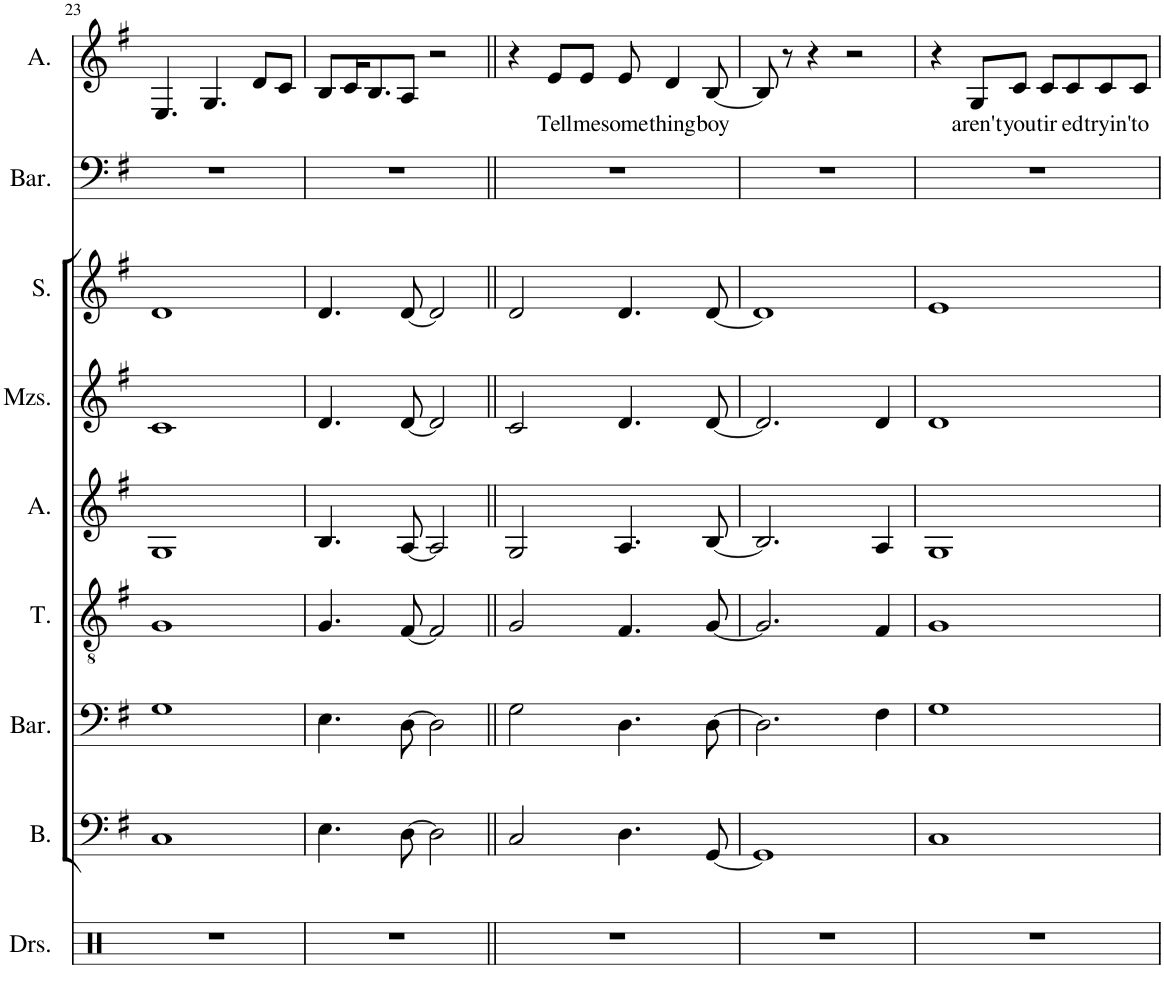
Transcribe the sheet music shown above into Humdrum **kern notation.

**kern	**kern	**kern	**kern	**kern	**kern	**kern	**kern	**kern	**text
*part9	*part8	*part7	*part6	*part5	*part4	*part3	*part2	*part1	*part1
*staff9	*staff8	*staff7	*staff6	*staff5	*staff4	*staff3	*staff2	*staff1	*staff1
*I"Drumset	*I"Bass	*I"Baritone	*I"Tenor	*I"Alto	*I"Mezzo-soprano	*I"Soprano	*I"Baritone	*I"Alto	*
*I'Drs.	*I'B.	*I'Bar.	*I'T.	*I'A.	*I'Mzs.	*I'S.	*I'Bar.	*I'A.	*
!!LO:PB:g=z
*clefX	*clefF4	*clefF4	*clefGv2	*clefG2	*clefG2	*clefG2	*clefF4	*clefG2	*
*k[]	*k[f#]	*k[f#]	*k[f#]	*k[f#]	*k[f#]	*k[f#]	*k[f#]	*k[f#]	*
*M4/4	*M4/4	*M4/4	*M4/4	*M4/4	*M4/4	*M4/4	*M4/4	*M4/4	*
=23	=23	=23	=23	=23	=23	=23	=23	=23	=23
1r	1C	1G	1G	1G	1c	1d	1r	4.E/	.
.	.	.	.	.	.	.	.	4.G/	.
.	.	.	.	.	.	.	.	8d/L	.
.	.	.	.	.	.	.	.	8c/J	.
=24	=24	=24	=24	=24	=24	=24	=24	=24	=24
1r	4.E\	4.E\	4.G/	4.B/	4.d/	4.d/	1r	8B/L	.
.	.	.	.	.	.	.	.	16c/K	.
.	.	.	.	.	.	.	.	8.B/	.
.	[8D\	[8D\	[8F#/	[8A/	[8d/	[8d/	.	8A/J	.
.	2D\]	2D\]	2F#/]	2A/]	2d/]	2d/]	.	2r	.
=25||	=25||	=25||	=25||	=25||	=25||	=25||	=25||	=25||	=25||
1r	2C/	2G\	2G/	2G/	2c/	2d/	1r	4r	.
!	!	!	!	!	!	!	!	!	!LO:LY:b
.	.	.	.	.	.	.	.	8e/L	Tell
!	!	!	!	!	!	!	!	!	!LO:LY:b
.	.	.	.	.	.	.	.	8e/J	me
!	!	!	!	!	!	!	!	!	!LO:LY:b
.	4.D\	4.D\	4.F#/	4.A/	4.d/	4.d/	.	8e/	some-
!	!	!	!	!	!	!	!	!	!LO:LY:b
.	.	.	.	.	.	.	.	4d/	-thing
!	!	!	!	!	!	!	!	!	!LO:LY:b
.	[8GG/	[8D\	[8G/	[8B/	[8d/	[8d/	.	[8B/	boy
=26	=26	=26	=26	=26	=26	=26	=26	=26	=26
1r	1GG]	2.D\]	2.G/]	2.B/]	2.d/]	1d]	1r	8B/]	.
.	.	.	.	.	.	.	.	8r	.
.	.	.	.	.	.	.	.	4r	.
.	.	.	.	.	.	.	.	2r	.
.	.	4F#\	4F#/	4A/	4d/	.	.	.	.
=27	=27	=27	=27	=27	=27	=27	=27	=27	=27
1r	1C	1G	1G	1G	1d	1e	1r	4r	.
!	!	!	!	!	!	!	!	!	!LO:LY:b
.	.	.	.	.	.	.	.	8G/L	aren't
!	!	!	!	!	!	!	!	!	!LO:LY:b
.	.	.	.	.	.	.	.	8c/J	you
!	!	!	!	!	!	!	!	!	!LO:LY:b
.	.	.	.	.	.	.	.	8c/L	tir-
!	!	!	!	!	!	!	!	!	!LO:LY:b
.	.	.	.	.	.	.	.	8c/	-ed
!	!	!	!	!	!	!	!	!	!LO:LY:b
.	.	.	.	.	.	.	.	8c/	tryin'
!	!	!	!	!	!	!	!	!	!LO:LY:b
.	.	.	.	.	.	.	.	8c/J	to
=	=	=	=	=	=	=	=	=	=
*-	*-	*-	*-	*-	*-	*-	*-	*-	*-
